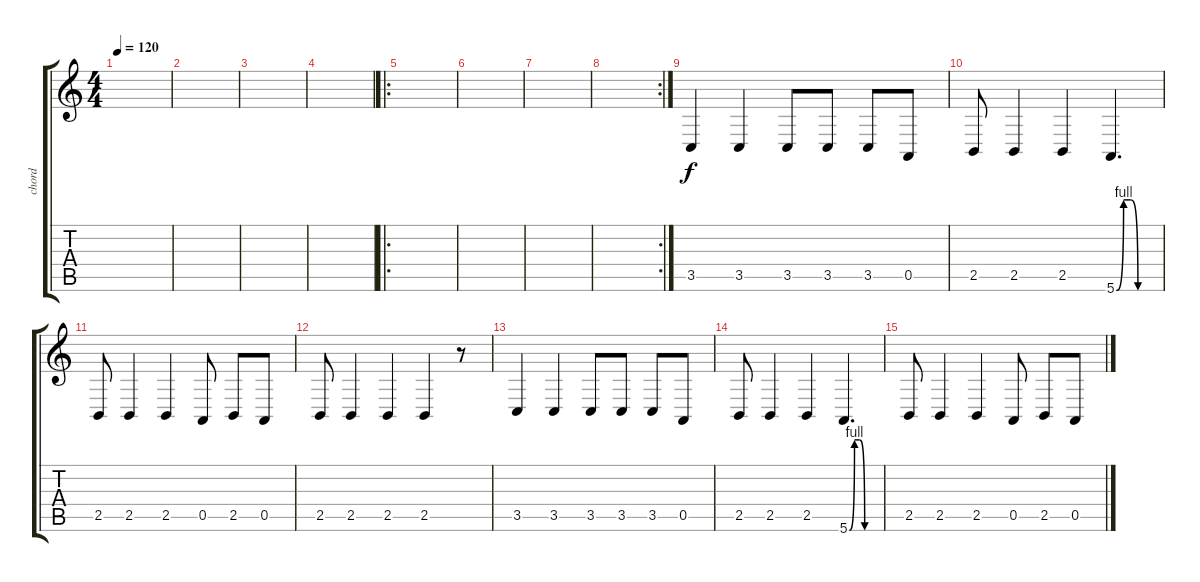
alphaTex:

\track ("chord" "chord") {instrument viola}
\staff {score tabs}
\tuning (E4 B3 G3 D3 A2 E2) {hide}
\ts (4 4)
\tempo 120
\clef g2
\ks c
|
|
|
|
\ro
|
|
|
\rc 2
|
3.5.4 3.5.4 3.5.8 3.5.8 3.5.8 0.5.8 |
2.5.8 2.5.4 2.5.4 5.6{be (custom 0 0 10 4 20 4 30 0 60 0)}.4{d} |
2.5.8 2.5.4 2.5.4 0.5.8 2.5.8 0.5.8 |
2.5.8 2.5.4 2.5.4 2.5.4 r.8 |
3.5.4 3.5.4 3.5.8 3.5.8 3.5.8 0.5.8 |
2.5.8 2.5.4 2.5.4 5.6{be (custom 0 0 10 4 20 4 30 0 60 0)}.4{d} |
2.5.8 2.5.4 2.5.4 0.5.8 2.5.8 0.5.8
